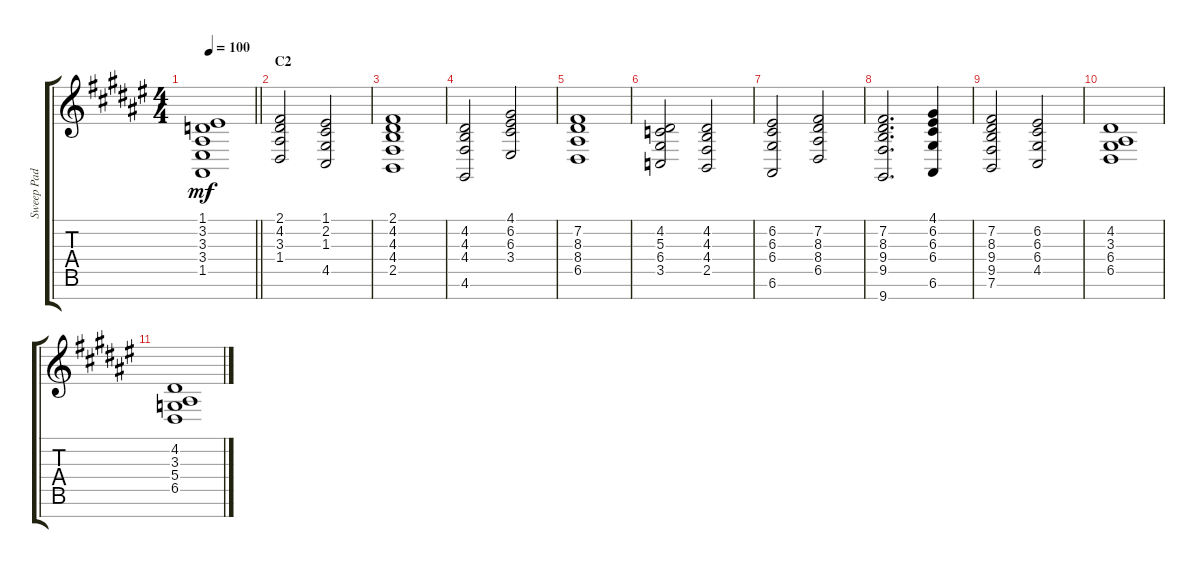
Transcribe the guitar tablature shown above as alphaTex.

\track ("Sweep Pad" "Sweep Pad") {instrument pad8sweep}
\staff {score tabs}
\tuning (E4 B3 G3 D3 A2 E2 B1) {hide}
\ts (4 4)
\tempo 100
\clef g2
\barLineRight lightlight
\ks f#
(1.1 3.2 3.3 3.4 1.5).1{dy mf} |
\section ("" "C2")
(2.1 4.2 3.3 1.4).2 (1.1 2.2 1.3 4.5).2 |
(2.1 4.2 4.3 4.4 2.5).1 |
(4.2 4.3 4.4 4.6).2 (4.1 6.2 6.3 3.4).2 |
(7.2 8.3 8.4 6.5).1 |
(4.2 5.3 6.4 3.5).2 (4.2 4.3 4.4 2.5).2 |
(6.2 6.3 6.4 6.6).2 (7.2 8.3 8.4 6.5).2 |
(7.2 8.3 9.4 9.5 9.7).2{d} (4.1 6.2 6.3 6.4 6.6).4 |
(7.2 8.3 9.4 9.5 7.6).2 (6.2 6.3 6.4 4.5).2 |
(4.2 3.3 6.4 6.5).1 |
(4.2 3.3 5.4 6.5).1
